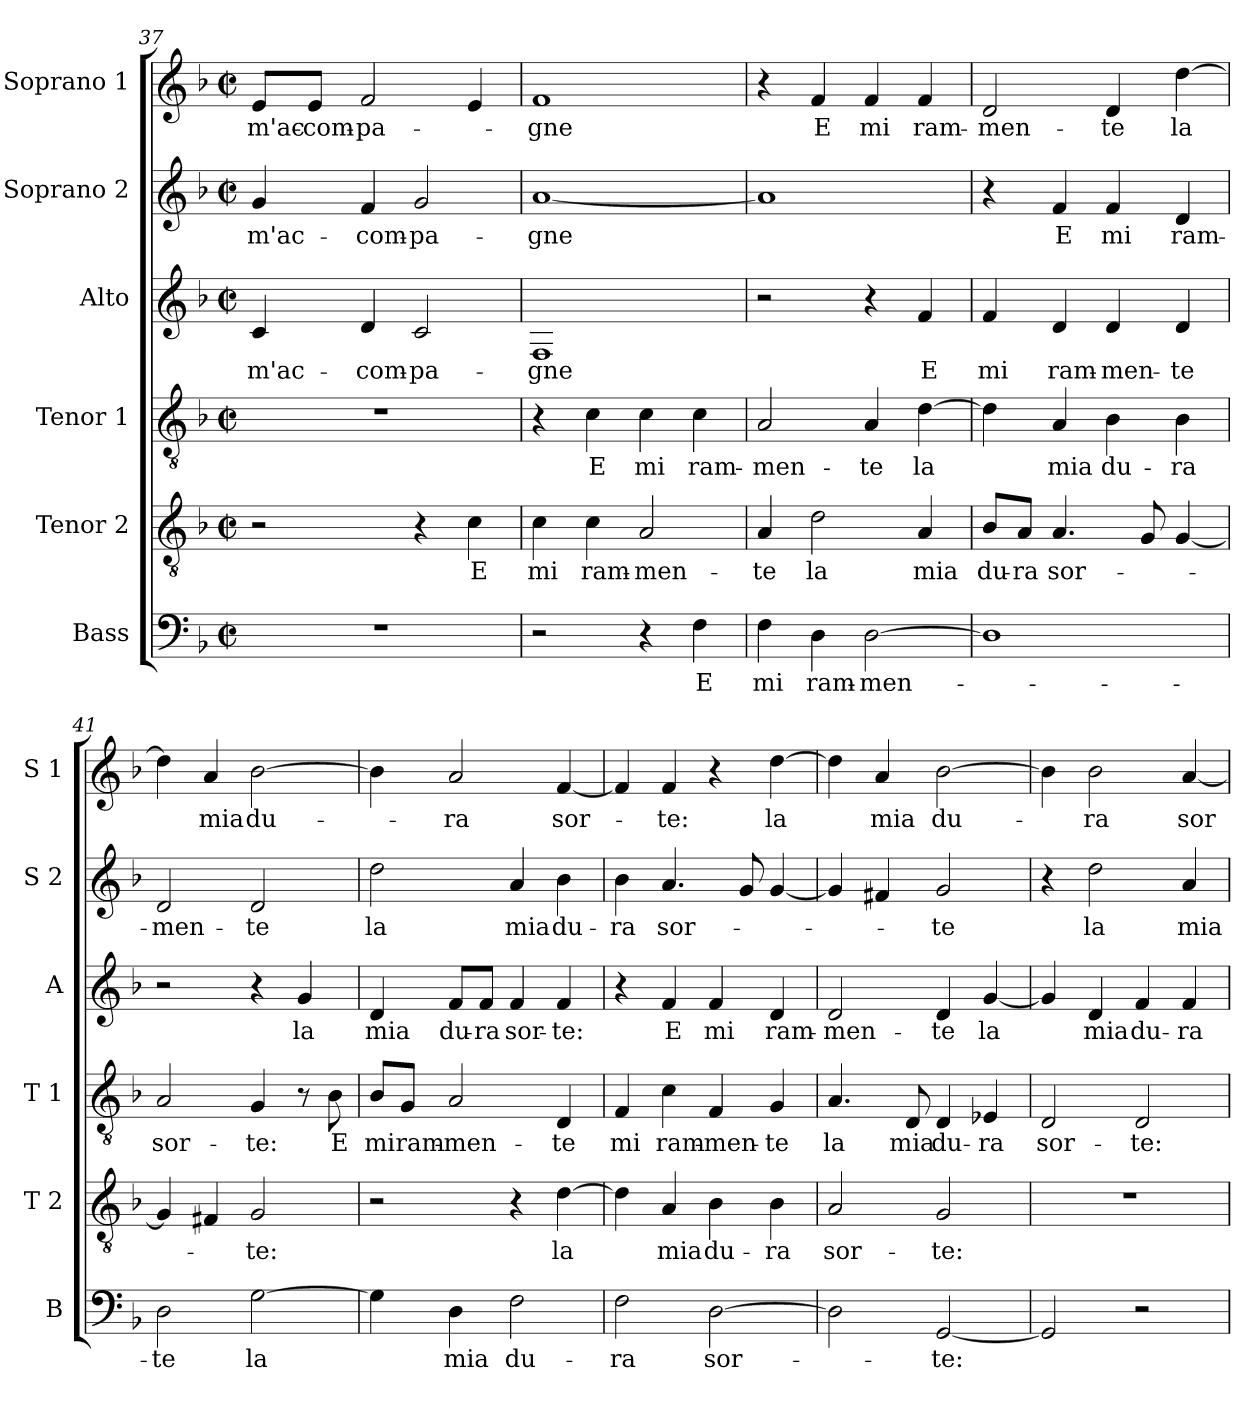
**kern	**text	**kern	**text	**kern	**text	**kern	**text	**kern	**text	**kern	**text
*part6	*part6	*part5	*part5	*part4	*part4	*part3	*part3	*part2	*part2	*part1	*part1
*staff6	*staff6	*staff5	*staff5	*staff4	*staff4	*staff3	*staff3	*staff2	*staff2	*staff1	*staff1
*I"Bass	*	*I"Tenor 2	*	*I"Tenor 1	*	*I"Alto	*	*I"Soprano 2	*	*I"Soprano 1	*
*I'B	*	*I'T 2	*	*I'T 1	*	*I'A	*	*I'S 2	*	*I'S 1	*
*clefF4	*	*clefGv2	*	*clefGv2	*	*clefG2	*	*clefG2	*	*clefG2	*
*k[b-]	*	*k[b-]	*	*k[b-]	*	*k[b-]	*	*k[b-]	*	*k[b-]	*
*F:	*	*F:	*	*F:	*	*F:	*	*F:	*	*F:	*
*M2/2	*	*M2/2	*	*M2/2	*	*M2/2	*	*M2/2	*	*M2/2	*
*met(c|)	*	*met(c|)	*	*met(c|)	*	*met(c|)	*	*met(c|)	*	*met(c|)	*
=37	=37	=37	=37	=37	=37	=37	=37	=37	=37	=37	=37
1r	.	2r	.	1r	.	4c/	m'ac-	4g/	m'ac-	8e/L	m'ac-
.	.	.	.	.	.	.	.	.	.	8e/J	-com-
.	.	.	.	.	.	4d/	-com-	4f/	-com-	2f/	-pa-
.	.	4r	.	.	.	2c/	-pa-	2g/	-pa-	.	.
.	.	4c\	E	.	.	.	.	.	.	4e/	.
=38	=38	=38	=38	=38	=38	=38	=38	=38	=38	=38	=38
2r	.	4c\	mi	4r	.	1F	-gne	[1a	-gne	1f	-gne
.	.	4c\	ram-	4c\	E	.	.	.	.	.	.
4r	.	2A/	-men-	4c\	mi	.	.	.	.	.	.
4F\	E	.	.	4c\	ram-	.	.	.	.	.	.
=39	=39	=39	=39	=39	=39	=39	=39	=39	=39	=39	=39
4F\	mi	4A/	-te	2A/	-men-	2r	.	1a]	.	4r	.
4D\	ram-	2d\	la	.	.	.	.	.	.	4f/	E
[2D\	-men-	.	.	4A/	-te	4r	.	.	.	4f/	mi
.	.	4A/	mia	[4d\	la	4f/	E	.	.	4f/	ram-
!!LO:LB:g=z
=40	=40	=40	=40	=40	=40	=40	=40	=40	=40	=40	=40
1D]	.	8B-/L	du-	4d\]	.	4f/	mi	4r	.	2d/	-men-
.	.	8A/J	-ra	.	.	.	.	.	.	.	.
.	.	4.A/	sor-	4A/	mia	4d/	ram-	4f/	E	.	.
.	.	.	.	4B-\	du-	4d/	-men-	4f/	mi	4d/	-te
.	.	8G/	.	.	.	.	.	.	.	.	.
.	.	[4G/	.	4B-\	-ra	4d/	-te	4d/	ram-	[4dd\	la
=41	=41	=41	=41	=41	=41	=41	=41	=41	=41	=41	=41
2D\	-te	4G/]	.	2A/	sor-	2r	.	2d/	-men-	4dd\]	.
.	.	4F#X/	.	.	.	.	.	.	.	4a/	mia
[2G\	la	2G/	-te:	4G/	-te:	4r	.	2d/	-te	[2b-\	du-
.	.	.	.	8r	.	4g/	la	.	.	.	.
.	.	.	.	8B-\	E	.	.	.	.	.	.
=42	=42	=42	=42	=42	=42	=42	=42	=42	=42	=42	=42
4G\]	.	2r	.	8B-/L	mi	4d/	mia	2dd\	la	4b-\]	.
.	.	.	.	8G/J	ram-	.	.	.	.	.	.
4D\	mia	.	.	2A/	-men-	8f/L	du-	.	.	2a/	-ra
.	.	.	.	.	.	8f/J	-ra	.	.	.	.
2F\	du-	4r	.	.	.	4f/	sor-	4a/	mia	.	.
.	.	[4d\	la	4D/	-te	4f/	-te:	4b-\	du-	[4f/	sor-
=43	=43	=43	=43	=43	=43	=43	=43	=43	=43	=43	=43
2F\	-ra	4d\]	.	4F/	mi	4r	.	4b-\	-ra	4f/]	.
.	.	4A/	mia	4c\	ram-	4f/	E	4.a/	sor-	4f/	-te:
[2D\	sor-	4B-\	du-	4F/	-men-	4f/	mi	.	.	4r	.
.	.	.	.	.	.	.	.	8g/	.	.	.
.	.	4B-\	-ra	4G/	-te	4d/	ram-	[4g/	.	[4dd\	la
!!LO:PB:g=z
=44	=44	=44	=44	=44	=44	=44	=44	=44	=44	=44	=44
2D\]	.	2A/	sor-	4.A/	la	2d/	-men-	4g/]	.	4dd\]	.
.	.	.	.	.	.	.	.	4f#X/	.	4a/	mia
.	.	.	.	8D/	mia	.	.	.	.	.	.
[2GG/	-te:	2G/	-te:	4D/	du-	4d/	-te	2g/	-te	[2b-\	du-
.	.	.	.	4E-X/	-ra	[4g/	la	.	.	.	.
=45	=45	=45	=45	=45	=45	=45	=45	=45	=45	=45	=45
2GG/]	.	1r	.	2D/	sor-	4g/]	.	4r	.	4b-\]	.
.	.	.	.	.	.	4d/	mia	2dd\	la	2b-\	-ra
2r	.	.	.	2D/	-te:	4f/	du-	.	.	.	.
.	.	.	.	.	.	4f/	-ra	4a/	mia	[4a/	sor-
=	=	=	=	=	=	=	=	=	=	=	=
*-	*-	*-	*-	*-	*-	*-	*-	*-	*-	*-	*-
